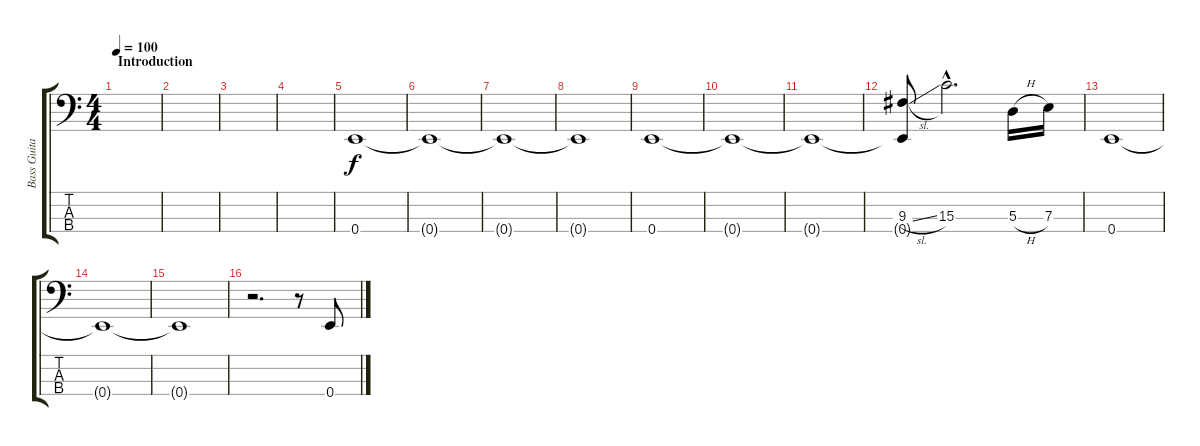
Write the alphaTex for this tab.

\track ("Bass Guitar" "Bass Guita") {instrument electricbassfinger}
\staff {score tabs}
\tuning (G2 D2 A1 E1) {hide}
\ts (4 4)
\section ("" "Introduction")
\tempo 100
\clef f4
\ks c
|
|
|
|
0.4.1 |
0.4{t}.1 |
0.4{t}.1 |
0.4{t}.1 |
0.4.1 |
0.4{t}.1 |
0.4{t}.1 |
(9.3{sl} 0.4{t}).8 15.3{hac}.2{d} 5.3{h}.16 7.3.16 |
0.4.1 |
0.4{t}.1 |
0.4{t}.1 |
r.2{d} r.8 0.4.8
